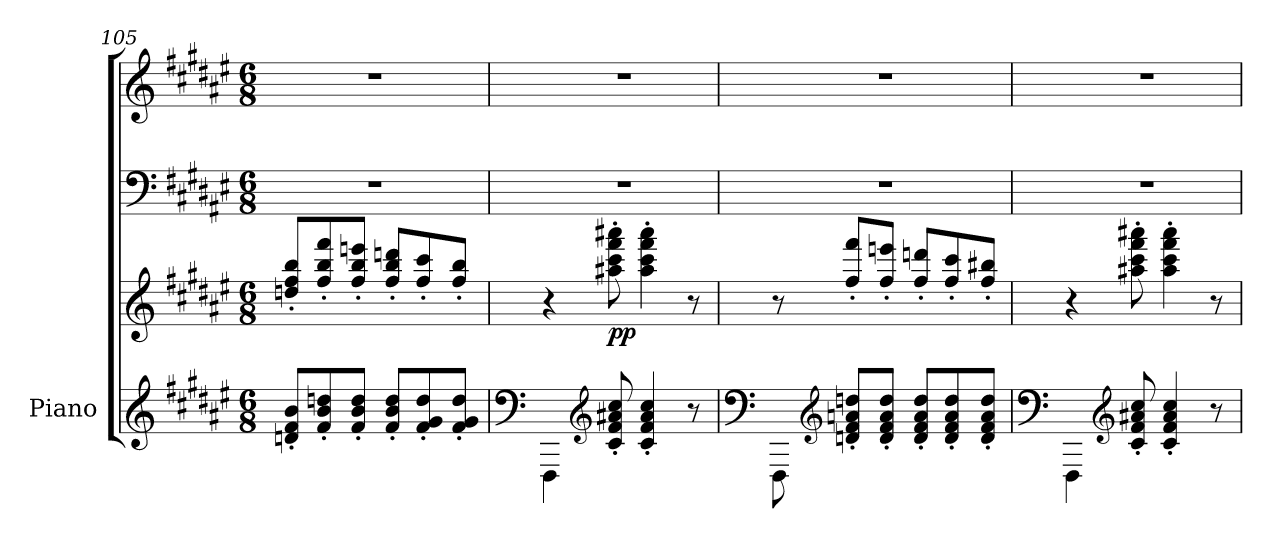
**kern	**kern	**kern	**kern	**dynam
*part1	*part1	*part1	*part1	*part1
*staff4	*staff3	*staff2	*staff1	*staff1/2/3/4
*I"Piano	*	*	*	*
*I'Pno.	*	*	*	*
*clefG2	*clefG2	*clefF4	*clefG2	*
*k[f#c#g#d#a#e#]	*k[f#c#g#d#a#e#]	*k[f#c#g#d#a#e#]	*k[f#c#g#d#a#e#]	*
*M6/8	*M6/8	*M6/8	*M6/8	*
=105	=105	=105	=105	=105
8dn/' 8f#/' 8b/'L	8ddn/' 8ff#/' 8bb/'L	2.r	2.r	.
8f#/' 8b/' 8ddn/'	8ff#/' 8bb/' 8fff#/'	.	.	.
8f#/' 8b/' 8dd/'J	8ff#/' 8bb/' 8eeen/'J	.	.	.
8f#/' 8b/' 8dd/'L	8ff#/' 8bb/' 8dddn/'L	.	.	.
8f#/' 8g#/' 8dd/'	8ff#/' 8ccc#/'	.	.	.
8f#/' 8g#/' 8dd/'J	8ff#/' 8bb/'J	.	.	.
=106	=106	=106	=106	=106
*clefF4	*	*	*	*
4FFF#\	4r	2.r	2.r	.
*clefG2	*	*	*	*
!	!	!	!	!LO:DY:b=3
8c#/' 8f#/' 8a#X/' 8cc#/'	8aa#X\' 8ccc#\' 8fff#\' 8aaa#X\'	.	.	pp
4c#/' 4f#/' 4a#/' 4cc#/'	4aa#\' 4ccc#\' 4fff#\' 4aaa#\'	.	.	.
8r	8r	.	.	.
=107	=107	=107	=107	=107
*clefF4	*	*	*	*
8FFF#\	8r	2.r	2.r	.
*clefG2	*	*	*	*
8dn/' 8f#/' 8an/' 8ddn/'L	8ff#/' 8fff#/'L	.	.	.
8d/' 8f#/' 8a/' 8dd/'J	8ff#/' 8eeen/'J	.	.	.
8d/' 8f#/' 8a/' 8dd/'L	8ff#/' 8dddn/'L	.	.	.
8d/' 8f#/' 8a/' 8dd/'	8ff#/' 8ccc#/'	.	.	.
8d/' 8f#/' 8a/' 8dd/'J	8ff#/' 8bb#X/'J	.	.	.
!!LO:LB:g=z
=108	=108	=108	=108	=108
*clefF4	*	*	*	*
4FFF#\	4r	2.r	2.r	.
*clefG2	*	*	*	*
8c#/' 8f#/' 8a#X/' 8cc#/'	8aa#X\' 8ccc#\' 8fff#\' 8aaa#X\'	.	.	.
4c#/' 4f#/' 4a#/' 4cc#/'	4aa#\' 4ccc#\' 4fff#\' 4aaa#\'	.	.	.
8r	8r	.	.	.
=	=	=	=	=
*-	*-	*-	*-	*-
